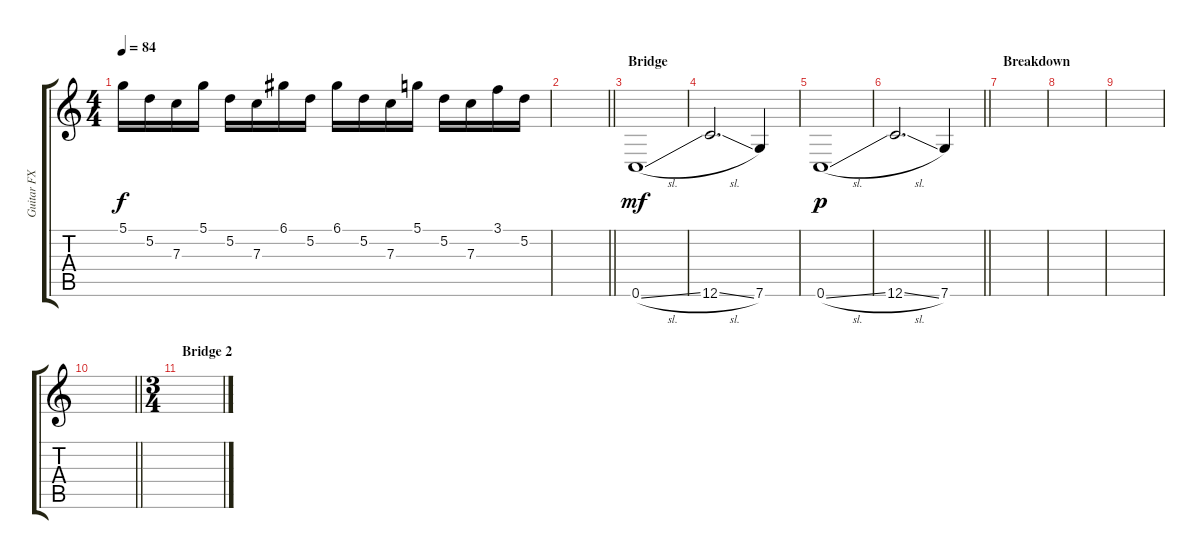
\track ("Guitar FX" "Guitar FX") {instrument electricguitarjazz}
\staff {score tabs}
\tuning (D4 A3 F3 C3 G2 C2) {hide}
\ts (4 4)
\tempo 84
\clef g2
\ks c
5.1.16{dy f} 5.2.16 7.3.16 5.1.16 5.2.16 7.3.16 6.1.16 5.2.16 6.1.16 5.2.16 7.3.16 5.1.16 5.2.16 7.3.16 3.1.16 5.2.16 |
\barLineRight lightlight
|
\section ("" "Bridge")
0.6{sl}.1{dy mf instrument seashore} |
12.6{sl}.2{d} 7.6.4 |
0.6{sl}.1{dy p} |
\barLineRight lightlight
12.6{sl}.2{d} 7.6.4 |
\section ("" "Breakdown")
|
|
|
\barLineRight lightlight
|
\ts (3 4)
\section ("" "Bridge 2")
